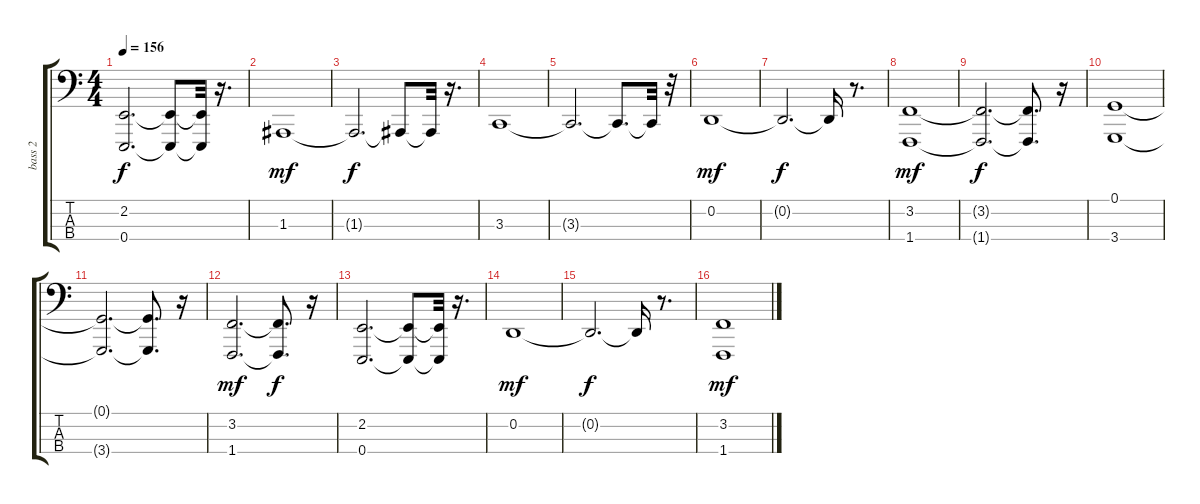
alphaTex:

\track ("bass 2" "bass 2") {instrument lead5charang}
\staff {score tabs}
\tuning (G2 D2 A1 E1) {hide}
\ts (4 4)
\tempo 156
\clef f4
\ks c
(2.2 0.4).2{d dy f} (2.2{t} 0.4{t}).8 (2.2{t} 0.4{t}).32 r.16{d} |
1.3.1{dy mf} |
1.3{t}.2{d dy f} 1.3{t}.8 1.3{t}.32 r.16{d} |
3.3.1 |
3.3{t}.2{d} 3.3{t}.8{d} 3.3{t}.32 r.32 |
0.2.1{dy mf} |
0.2{t}.2{d dy f} 0.2{t}.16 r.8{d} |
(3.2 1.4).1{dy mf} |
(3.2{t} 1.4{t}).2{d dy f} (3.2{t} 1.4{t}).8{d} r.16 |
(0.1 3.4).1 |
(0.1{t} 3.4{t}).2{d} (0.1{t} 3.4{t}).8{d} r.16 |
(3.2 1.4).2{d dy mf} (3.2{t} 1.4{t}).8{d dy f} r.16 |
(2.2 0.4).2{d} (2.2{t} 0.4{t}).8 (2.2{t} 0.4{t}).32 r.16{d} |
0.2.1{dy mf} |
0.2{t}.2{d dy f} 0.2{t}.16 r.8{d} |
(3.2 1.4).1{dy mf}
